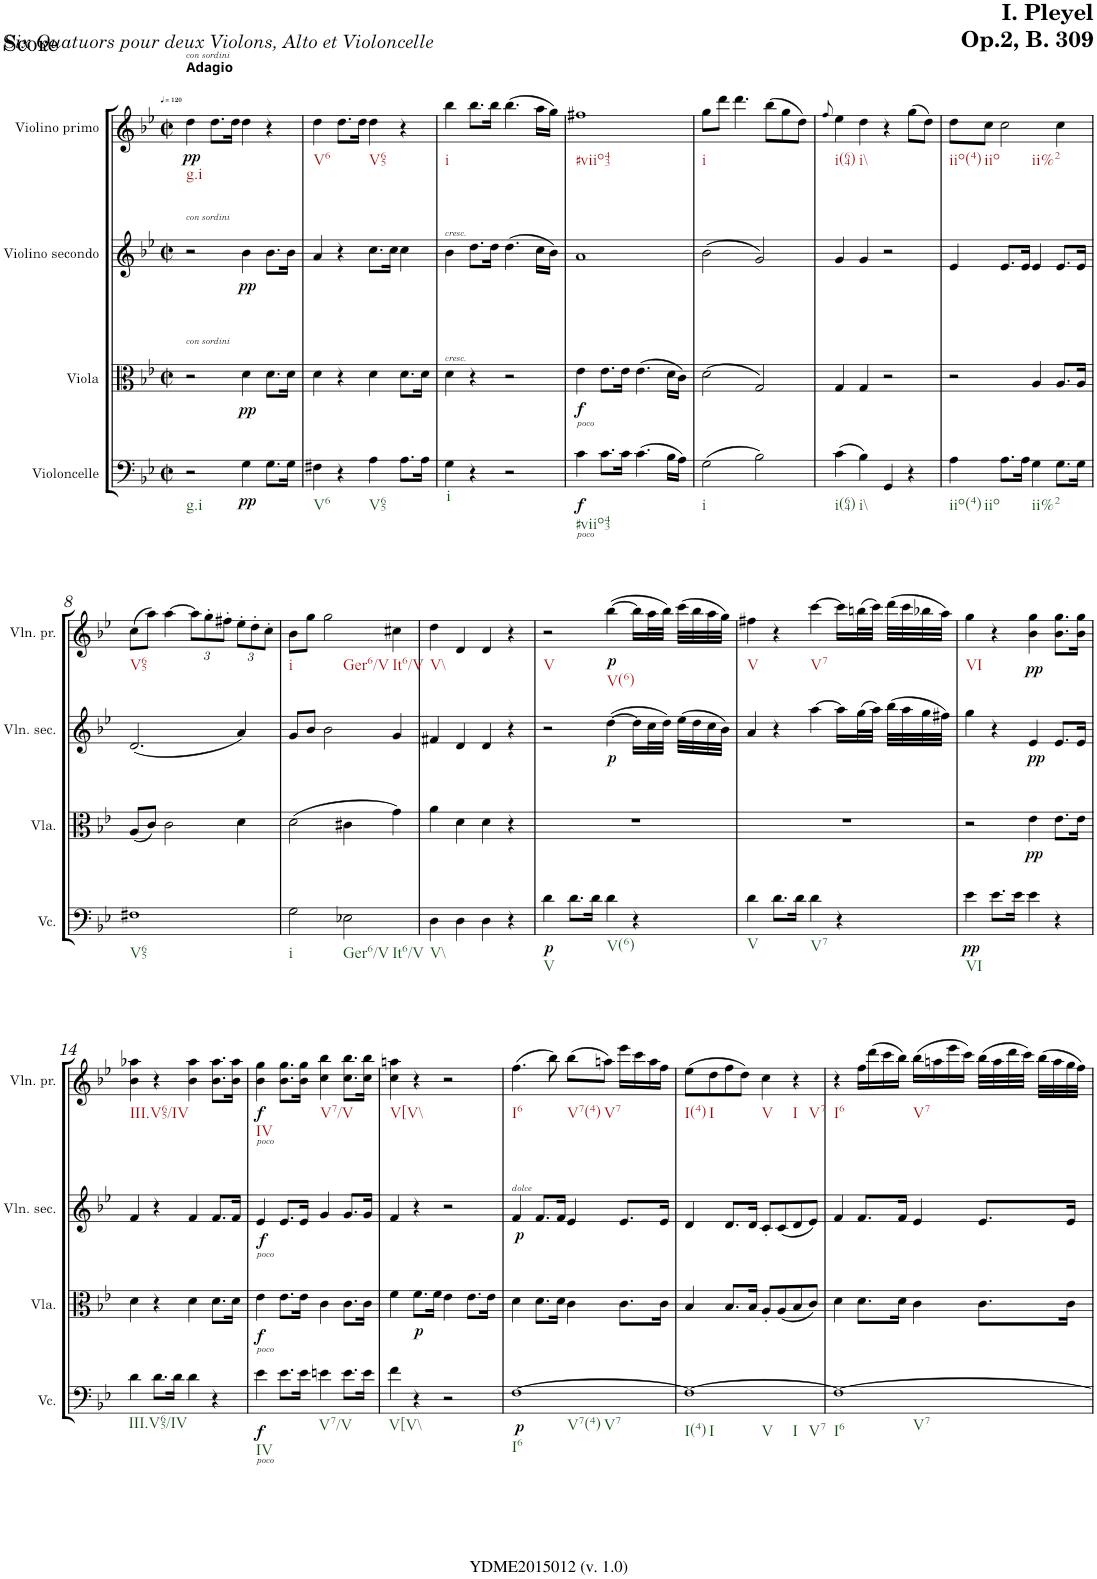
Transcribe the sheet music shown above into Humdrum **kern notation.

**kern	**dynam	**kern	**dynam	**kern	**dynam	**kern	**dynam
*part4	*part4	*part3	*part3	*part2	*part2	*part1	*part1
*staff4	*staff4	*staff3	*staff3	*staff2	*staff2	*staff1	*staff1
*I"Violoncelle	*	*I"Viola	*	*I"Violino secondo	*	*I"Violino primo	*
*I'Vc.	*	*I'Vla.	*	*I'Vln. sec.	*	*I'Vln. pr.	*
*clefF4	*	*clefC3	*	*clefG2	*	*clefG2	*
*k[b-e-]	*	*k[b-e-]	*	*k[b-e-]	*	*k[b-e-]	*
*B-:	*	*B-:	*	*B-:	*	*B-:	*
*M2/2	*	*M2/2	*	*M2/2	*	*M2/2	*
*met(c|)	*	*met(c|)	*	*met(c|)	*	*met(c|)	*
*MM120	*	*MM120	*	*MM120	*	*MM120	*
=1	=1	=1	=1	=1	=1	=1	=1
!	!	!	!	!	!	!LO:TX:a:B:t=Adagio	!
!	!	!	!	!	!	!LO:TX:a:i:t=con sordini	!
!	!	!	!	!	!	!LO:TX:b:t=g.i	!
!	!	!	!	!LO:TX:a:i:t=con sordini	!	!	!
!	!	!LO:TX:a:i:t=con sordini	!	!	!	!	!
!LO:TX:b:t=g.i	!	!	!	!	!	!	!
!	!	!	!	!	!	!	!LO:DY:b
2r	.	2r	.	2r	.	4dd\	pp
.	.	.	.	.	.	8.dd\L	.
.	.	.	.	.	.	16dd\Jk	.
!	!LO:DY:b	!	!LO:DY:b	!	!LO:DY:b	!	!
4G\	pp	4d\	pp	4b-\	pp	4dd\	.
8.G\L	.	8.d\L	.	8.b-\L	.	4r	.
16G\Jk	.	16d\Jk	.	16b-\Jk	.	.	.
=2	=2	=2	=2	=2	=2	=2	=2
!	!	!	!	!	!	!LO:TX:b:t=V6	!
!LO:TX:b:t=V6	!	!	!	!	!	!	!
4F#X\	.	4d\	.	4a/	.	4dd\	.
4r	.	4r	.	4r	.	8.dd\L	.
.	.	.	.	.	.	16dd\Jk	.
!	!	!	!	!	!	!LO:TX:b:t=V65	!
!LO:TX:b:t=V65	!	!	!	!	!	!	!
4A\	.	4d\	.	8.cc\L	.	4dd\	.
.	.	.	.	16cc\Jk	.	.	.
8.A\L	.	8.d\L	.	4cc\	.	4r	.
16A\Jk	.	16d\Jk	.	.	.	.	.
=3	=3	=3	=3	=3	=3	=3	=3
!	!	!	!	!	!	!LO:TX:b:i:t=cresc.	!
!	!	!	!	!	!	!LO:TX:b:t=i	!
!	!	!	!	!LO:TX:b:i:t=cresc.	!	!	!
!LO:TX:b:t=i	!	!	!	!	!	!	!
4G\	.	4d\	.	4b-\	.	4bb-\	.
4r	.	4r	.	8.dd\L	.	8.bb-\L	.
.	.	.	.	16dd\Jk	.	16bb-\Jk	.
2r	.	2r	.	(>4.dd\	.	(>4.bb-\	.
.	.	.	.	16cc\LL	.	16aa\LL	.
.	.	.	.	16b-\JJ)	.	16gg\JJ)	.
=4	=4	=4	=4	=4	=4	=4	=4
!	!	!	!	!	!	!LO:TX:b:t=#viio43	!
!	!	!LO:TX:b:i:t=poco	!	!	!	!	!
!LO:TX:b:i:t=poco	!	!	!	!	!	!	!
!LO:TX:b:t=#viio43	!	!	!	!	!	!	!
!	!LO:DY:b	!	!LO:DY:b	!	!	!	!
4c\	f	4e-\	f	1a	.	1ff#X	.
8.c\L	.	8.e-\L	.	.	.	.	.
16c\Jk	.	16e-\Jk	.	.	.	.	.
(>4.c\	.	(>4.e-\	.	.	.	.	.
16B-\LL	.	16d\LL	.	.	.	.	.
16A\JJ)	.	16c\JJ)	.	.	.	.	.
=5	=5	=5	=5	=5	=5	=5	=5
!	!	!	!	!	!	!LO:TX:b:t=i	!
!LO:TX:b:t=i	!	!	!	!	!	!	!
(>2G\	.	(>2d\	.	(>2b-\	.	8gg\L	.
.	.	.	.	.	.	8ddd\J	.
.	.	.	.	.	.	4.ddd\	.
2B-\)	.	2G/)	.	2g/)	.	.	.
.	.	.	.	.	.	(>8bb-\L	.
.	.	.	.	.	.	8gg\	.
.	.	.	.	.	.	8dd\J)	.
=6	=6	=6	=6	=6	=6	=6	=6
.	.	.	.	.	.	8qff/	.
!	!	!	!	!	!	!LO:TX:b:t=i(64)	!
!LO:TX:b:t=i(64)	!	!	!	!	!	!	!
(>4c\	.	4G/	.	4g/	.	4ee-\	.
!	!	!	!	!	!	!LO:TX:b:t=i\\	!
!LO:TX:b:t=i\\	!	!	!	!	!	!	!
4B-\)	.	4G/	.	4g/	.	4dd\	.
4GG/	.	2r	.	2r	.	4r	.
4r	.	.	.	.	.	(>8gg\L	.
.	.	.	.	.	.	8dd\J)	.
=7	=7	=7	=7	=7	=7	=7	=7
!	!	!	!	!	!	!LO:TX:b:t=iio(4)	!
!LO:TX:b:t=iio(4)	!	!	!	!	!	!	!
!LO:TX:b:t=iio	!	!	!	!	!	!	!
4A\	.	2r	.	4e-/	.	8dd\L	.
!	!	!	!	!	!	!LO:TX:b:t=iio	!
.	.	.	.	.	.	8cc\J	.
!	!	!	!	!	!	!LO:TX:b:t=ii%2	!
8.A\L	.	.	.	8.e-/L	.	2cc\	.
16A\Jk	.	.	.	16e-/Jk	.	.	.
!LO:TX:b:t=ii%2	!	!	!	!	!	!	!
4G\	.	4A/	.	4e-/	.	.	.
8.G\L	.	8.A/L	.	8.e-/L	.	4cc\	.
16G\Jk	.	16A/Jk	.	16e-/Jk	.	.	.
!!LO:LB:g=z
=8	=8	=8	=8	=8	=8	=8	=8
!	!	!	!	!	!	!LO:TX:b:t=V65	!
!LO:TX:b:t=V65	!	!	!	!	!	!	!
1F#X	.	(<8A/L	.	(<2.d/	.	(>8cc\L	.
.	.	8c/J)	.	.	.	8aa\J)	.
.	.	2c\	.	.	.	[4aa\	.
*	*	*	*	*	*	*Xbrackettup	*
.	.	.	.	.	.	12aa\L]	.
.	.	.	.	.	.	12gg'\	.
.	.	.	.	.	.	12ff#X'\J	.
.	.	4d\	.	4a/)	.	12ee-'\L	.
.	.	.	.	.	.	12dd'\	.
.	.	.	.	.	.	12cc'\J	.
=9	=9	=9	=9	=9	=9	=9	=9
!	!	!	!	!	!	!LO:TX:b:t=i	!
!LO:TX:b:t=i	!	!	!	!	!	!	!
2G\	.	(>2d\	.	8g/L	.	8b-\L	.
.	.	.	.	8b-/J	.	8gg\J	.
!	!	!	!	!	!	!LO:TX:b:t=Ger6/V	!
.	.	.	.	2b-\	.	2gg\	.
!LO:TX:b:t=Ger6/V	!	!	!	!	!	!	!
!LO:TX:b:t=It6/V	!	!	!	!	!	!	!
2E-X\	.	4c#X\	.	.	.	.	.
!	!	!	!	!	!	!LO:TX:b:t=It6/V	!
.	.	4g\)	.	4g/	.	4cc#X\	.
=10	=10	=10	=10	=10	=10	=10	=10
!	!	!	!	!	!	!LO:TX:b:t=V\\	!
!LO:TX:b:t=V\\	!	!	!	!	!	!	!
4D\	.	4a\	.	4f#X/	.	4dd\	.
4D\	.	4d\	.	4d/	.	4d/	.
4D\	.	4d\	.	4d/	.	4d/	.
4r	.	4r	.	4r	.	4r	.
=11	=11	=11	=11	=11	=11	=11	=11
!	!	!	!	!	!	!LO:TX:b:t=V	!
!LO:TX:b:t=V	!	!	!	!	!	!	!
!	!LO:DY:b	!	!	!	!	!	!
4d\	p	1r	.	2r	.	2r	.
8.d\L	.	.	.	.	.	.	.
16d\Jk	.	.	.	.	.	.	.
!	!	!	!	!	!	!LO:TX:b:t=V(6)	!
!LO:TX:b:t=V(6)	!	!	!	!	!	!	!
!	!	!	!	!	!LO:DY:b	!	!LO:DY:b
4d\	.	.	.	(>[4dd\	p	(>[4bb-\	p
4r	.	.	.	16dd\LL]	.	16bb-\LL]	.
.	.	.	.	32cc\L	.	32aa\L	.
.	.	.	.	32dd\JJJ)	.	32bb-\JJJ)	.
.	.	.	.	(>32ee-\LLL	.	(>32ccc\LLL	.
.	.	.	.	32dd\	.	32bb-\	.
.	.	.	.	32cc\	.	32aa\	.
.	.	.	.	32b-\JJJ)	.	32gg\JJJ)	.
=12	=12	=12	=12	=12	=12	=12	=12
!	!	!	!	!	!	!LO:TX:b:t=V	!
!LO:TX:b:t=V	!	!	!	!	!	!	!
4d\	.	1r	.	4a/	.	4ff#X\	.
8.d\L	.	.	.	4r	.	4r	.
16d\Jk	.	.	.	.	.	.	.
!	!	!	!	!	!	!LO:TX:b:t=V7	!
!LO:TX:b:t=V7	!	!	!	!	!	!	!
4d\	.	.	.	[4aa\	.	[4ccc\	.
4r	.	.	.	16aa\LL]	.	16ccc\LL]	.
.	.	.	.	(>32gg\L	.	(>32bbn\L	.
.	.	.	.	32aa\JJJ)	.	32ccc\JJJ)	.
.	.	.	.	(>32bb-\LLL	.	(>32ddd\LLL	.
.	.	.	.	32aa\	.	32ccc\	.
.	.	.	.	32gg\	.	32bb-X\	.
.	.	.	.	32ff#X\JJJ)	.	32aa\JJJ)	.
=13	=13	=13	=13	=13	=13	=13	=13
!	!	!	!	!	!	!LO:TX:b:t=VI	!
!LO:TX:b:t=VI	!	!	!	!	!	!	!
!	!LO:DY:b	!	!	!	!	!	!
4e-\	pp	2r	.	4gg\	.	4gg\	.
8.e-\L	.	.	.	4r	.	4r	.
16e-\Jk	.	.	.	.	.	.	.
!	!	!	!LO:DY:b	!	!LO:DY:b	!	!LO:DY:b
4e-\	.	4e-\	pp	4e-/	pp	4b-\ 4gg\	pp
4r	.	8.e-\L	.	8.e-/L	.	8.b-\ 8.gg\L	.
.	.	16e-\Jk	.	16e-/Jk	.	16b-\ 16gg\Jk	.
!!LO:LB:g=z
=14	=14	=14	=14	=14	=14	=14	=14
!	!	!	!	!	!	!LO:TX:b:t=III.V65/IV	!
!LO:TX:b:t=III.V65/IV	!	!	!	!	!	!	!
4d\	.	4d\	.	4f/	.	4b-\ 4aa-X\	.
8.d\L	.	4r	.	4r	.	4r	.
16d\Jk	.	.	.	.	.	.	.
4d\	.	4d\	.	4f/	.	4b-\ 4aa-\	.
4r	.	8.d\L	.	8.f/L	.	8.b-\ 8.aa-\L	.
.	.	16d\Jk	.	16f/Jk	.	16b-\ 16aa-\Jk	.
=15	=15	=15	=15	=15	=15	=15	=15
!	!	!	!	!	!	!LO:TX:b:i:t=poco	!
!	!	!	!	!	!	!LO:TX:b:t=IV	!
!	!	!	!	!LO:TX:b:i:t=poco	!	!	!
!	!	!LO:TX:b:i:t=poco	!	!	!	!	!
!LO:TX:b:i:t=poco	!	!	!	!	!	!	!
!LO:TX:b:t=IV	!	!	!	!	!	!	!
!	!LO:DY:b	!	!LO:DY:b	!	!LO:DY:b	!	!LO:DY:b
4e-\	f	4e-\	f	4e-/	f	4b-\ 4gg\	f
8.e-\L	.	8.e-\L	.	8.e-/L	.	8.b-\ 8.gg\L	.
16e-\Jk	.	16e-\Jk	.	16e-/Jk	.	16b-\ 16gg\Jk	.
!	!	!	!	!	!	!LO:TX:b:t=V7/V	!
!LO:TX:b:t=V7/V	!	!	!	!	!	!	!
4en\	.	4c\	.	4g/	.	4cc\ 4bb-\	.
8.e\L	.	8.c\L	.	8.g/L	.	8.cc\ 8.bb-\L	.
16e\Jk	.	16c\Jk	.	16g/Jk	.	16cc\ 16bb-\Jk	.
=16	=16	=16	=16	=16	=16	=16	=16
!	!	!	!	!	!	!LO:TX:b:t=V[V\\	!
!LO:TX:b:t=V[V\\	!	!	!	!	!	!	!
4f\	.	4f\	.	4f/	.	4cc\ 4aan\	.
!	!	!	!LO:DY:b	!	!	!	!
4r	.	8.f\L	p	4r	.	4r	.
.	.	16f\Jk	.	.	.	.	.
2r	.	4e-\	.	2r	.	2r	.
.	.	8.e-\L	.	.	.	.	.
.	.	16e-\Jk	.	.	.	.	.
=17	=17	=17	=17	=17	=17	=17	=17
!	!	!	!	!	!	!LO:TX:b:i:t=dolce	!
!	!	!	!	!	!	!LO:TX:b:t=I6	!
!LO:TX:b:t=I6	!	!	!	!	!	!	!
!LO:TX:b:t=V7(4)	!	!	!	!	!	!	!
!LO:TX:b:t=V7	!	!	!	!	!	!	!
!	!LO:DY:b	!	!	!	!LO:DY:b	!	!
[1F	p	4d\	.	4f/	p	(>4.ff\	.
.	.	8.d\L	.	8.f/L	.	.	.
.	.	.	.	.	.	8bb-\)	.
.	.	16d\Jk	.	16f/Jk	.	.	.
!	!	!	!	!	!	!LO:TX:b:t=V7(4)	!
.	.	4c\	.	4e-/	.	(>8bb-\L	.
!	!	!	!	!	!	!LO:TX:b:t=V7	!
.	.	.	.	.	.	8aan\J)	.
.	.	8.c\L	.	8.e-/L	.	16eee-\LL	.
.	.	.	.	.	.	16ccc\	.
.	.	.	.	.	.	16aa\	.
.	.	16c\Jk	.	16e-/Jk	.	16ff\JJ	.
=18	=18	=18	=18	=18	=18	=18	=18
!	!	!	!	!	!	!LO:TX:b:t=I(4)	!
!LO:TX:b:t=I(4)	!	!	!	!	!	!	!
!LO:TX:b:t=I	!	!	!	!	!	!	!
!LO:TX:b:t=V	!	!	!	!	!	!	!
!LO:TX:b:t=I	!	!	!	!	!	!	!
!LO:TX:b:t=V7	!	!	!	!	!	!	!
1F_	.	4B-/	.	4d/	.	(>8ee-\L	.
!	!	!	!	!	!	!LO:TX:b:t=I	!
.	.	.	.	.	.	8dd\	.
.	.	8.B-/L	.	8.d/L	.	8ff\	.
.	.	.	.	.	.	8dd\J)	.
.	.	16B-/Jk	.	16d/Jk	.	.	.
!	!	!	!	!	!	!LO:TX:b:t=V	!
.	.	8A'/L	.	8c'/L	.	4cc\	.
.	.	(<8A/	.	(<8c/	.	.	.
!	!	!	!	!	!	!LO:TX:b:t=I	!
!	!	!	!	!	!	!LO:TX:b:t=V7	!
.	.	8B-/	.	8d/	.	4r	.
.	.	8c/J)	.	8e-/J)	.	.	.
=19	=19	=19	=19	=19	=19	=19	=19
!	!	!	!	!	!	!LO:TX:b:t=I6	!
!LO:TX:b:t=I6	!	!	!	!	!	!	!
!LO:TX:b:t=V7	!	!	!	!	!	!	!
1F_	.	4d\	.	4f/	.	4r	.
.	.	8.d\L	.	8.f/L	.	16ff\LL	.
.	.	.	.	.	.	(>16ddd\	.
.	.	.	.	.	.	16ccc\	.
.	.	16d\Jk	.	16f/Jk	.	16bb-\JJ)	.
!	!	!	!	!	!	!LO:TX:b:t=V7	!
.	.	4c\	.	4e-/	.	(>16bb-\LL	.
.	.	.	.	.	.	16aan\	.
.	.	.	.	.	.	16eee-\	.
.	.	.	.	.	.	16ccc\JJ)	.
.	.	8.c\L	.	8.e-/L	.	(>32bb-\LLL	.
.	.	.	.	.	.	32aa\	.
.	.	.	.	.	.	32ddd\	.
.	.	.	.	.	.	32ccc\JJJ)	.
.	.	.	.	.	.	(>32bb-\LLL	.
.	.	.	.	.	.	32aa\	.
.	.	16c\Jk	.	16e-/Jk	.	32gg\	.
.	.	.	.	.	.	32ff\JJJ)	.
=	=	=	=	=	=	=	=
*-	*-	*-	*-	*-	*-	*-	*-
